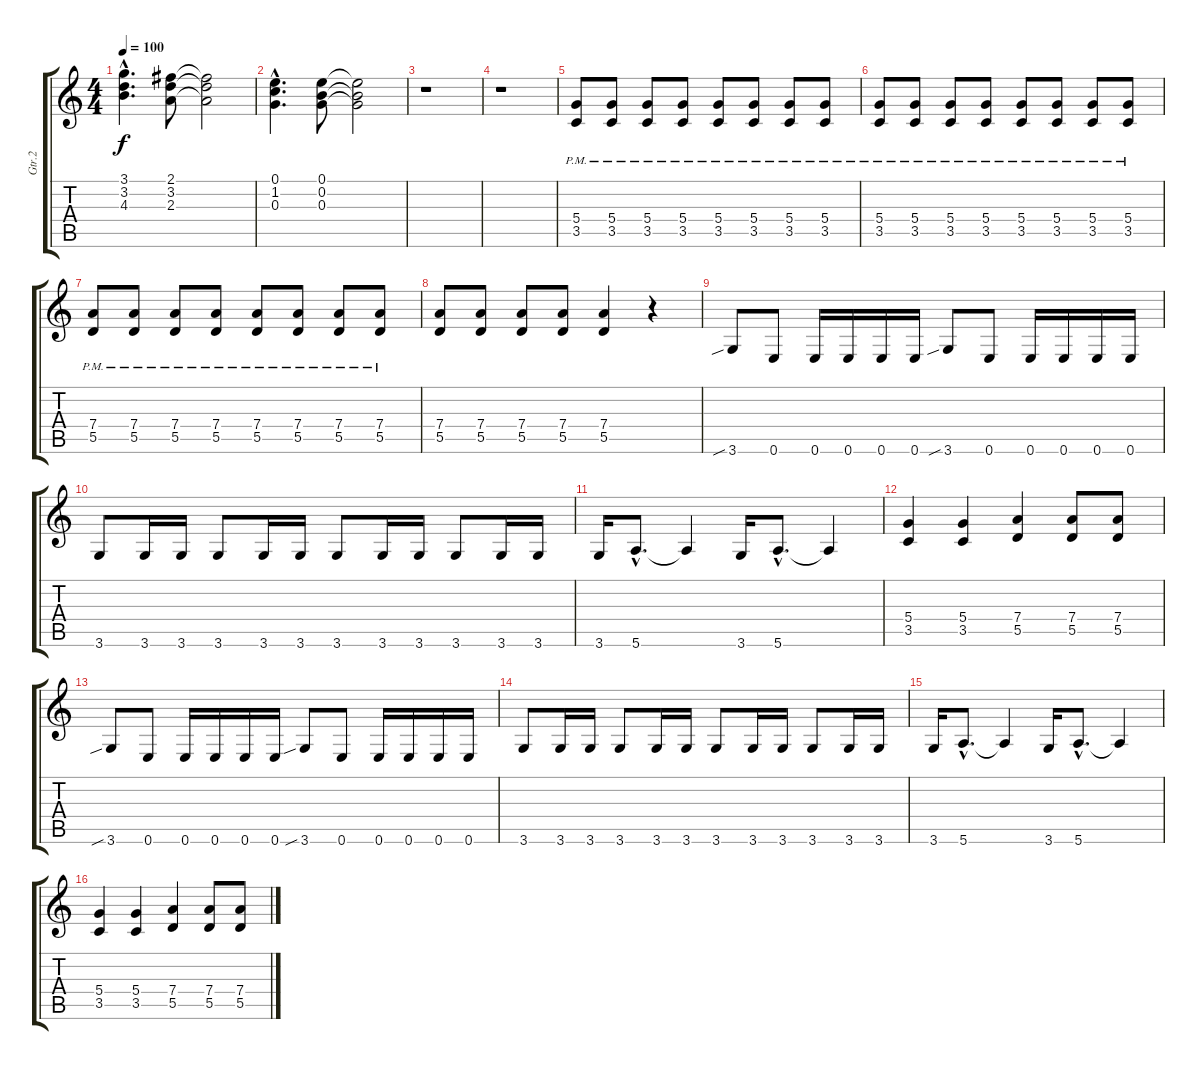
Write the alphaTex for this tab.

\track ("Gtr.2" "Gtr.2") {instrument overdrivenguitar}
\staff {score tabs}
\tuning (E4 B3 G3 D3 A2 E2) {hide}
\ts (4 4)
\tempo 100
\clef g2
\ks c
(3.1{hac} 3.2{hac} 4.3{hac}).4{d dy f} (2.1 3.2 2.3).8 (2.1{t} 3.2{t} 2.3{t}).2 |
(0.1{hac} 1.2{hac} 0.3{hac}).4{d} (0.1 0.2 0.3).8 (0.1{t} 0.2{t} 0.3{t}).2 |
r.1 |
r.1 |
(5.4{pm} 3.5{pm}).8 (5.4{pm} 3.5{pm}).8 (5.4{pm} 3.5{pm}).8 (5.4{pm} 3.5{pm}).8 (5.4{pm} 3.5{pm}).8 (5.4{pm} 3.5{pm}).8 (5.4{pm} 3.5{pm}).8 (5.4{pm} 3.5{pm}).8 |
(5.4{pm} 3.5{pm}).8 (5.4{pm} 3.5{pm}).8 (5.4{pm} 3.5{pm}).8 (5.4{pm} 3.5{pm}).8 (5.4{pm} 3.5{pm}).8 (5.4{pm} 3.5{pm}).8 (5.4{pm} 3.5{pm}).8 (5.4{pm} 3.5{pm}).8 |
(7.4{pm} 5.5{pm}).8 (7.4{pm} 5.5{pm}).8 (7.4{pm} 5.5{pm}).8 (7.4{pm} 5.5{pm}).8 (7.4{pm} 5.5{pm}).8 (7.4{pm} 5.5{pm}).8 (7.4{pm} 5.5{pm}).8 (7.4{pm} 5.5{pm}).8 |
(7.4 5.5).8 (7.4 5.5).8 (7.4 5.5).8 (7.4 5.5).8 (7.4 5.5).4 r.4 |
3.6{sib}.8 0.6.8 0.6.16 0.6.16 0.6.16 0.6.16 3.6{sib}.8 0.6.8 0.6.16 0.6.16 0.6.16 0.6.16 |
3.6.8 3.6.16 3.6.16 3.6.8 3.6.16 3.6.16 3.6.8 3.6.16 3.6.16 3.6.8 3.6.16 3.6.16 |
3.6.16 5.6{hac}.8{d} 5.6{t}.4 3.6.16 5.6{hac}.8{d} 5.6{t}.4 |
(5.4 3.5).4 (5.4 3.5).4 (7.4 5.5).4 (7.4 5.5).8 (7.4 5.5).8 |
3.6{sib}.8 0.6.8 0.6.16 0.6.16 0.6.16 0.6.16 3.6{sib}.8 0.6.8 0.6.16 0.6.16 0.6.16 0.6.16 |
3.6.8 3.6.16 3.6.16 3.6.8 3.6.16 3.6.16 3.6.8 3.6.16 3.6.16 3.6.8 3.6.16 3.6.16 |
3.6.16 5.6{hac}.8{d} 5.6{t}.4 3.6.16 5.6{hac}.8{d} 5.6{t}.4 |
(5.4 3.5).4 (5.4 3.5).4 (7.4 5.5).4 (7.4 5.5).8 (7.4 5.5).8
